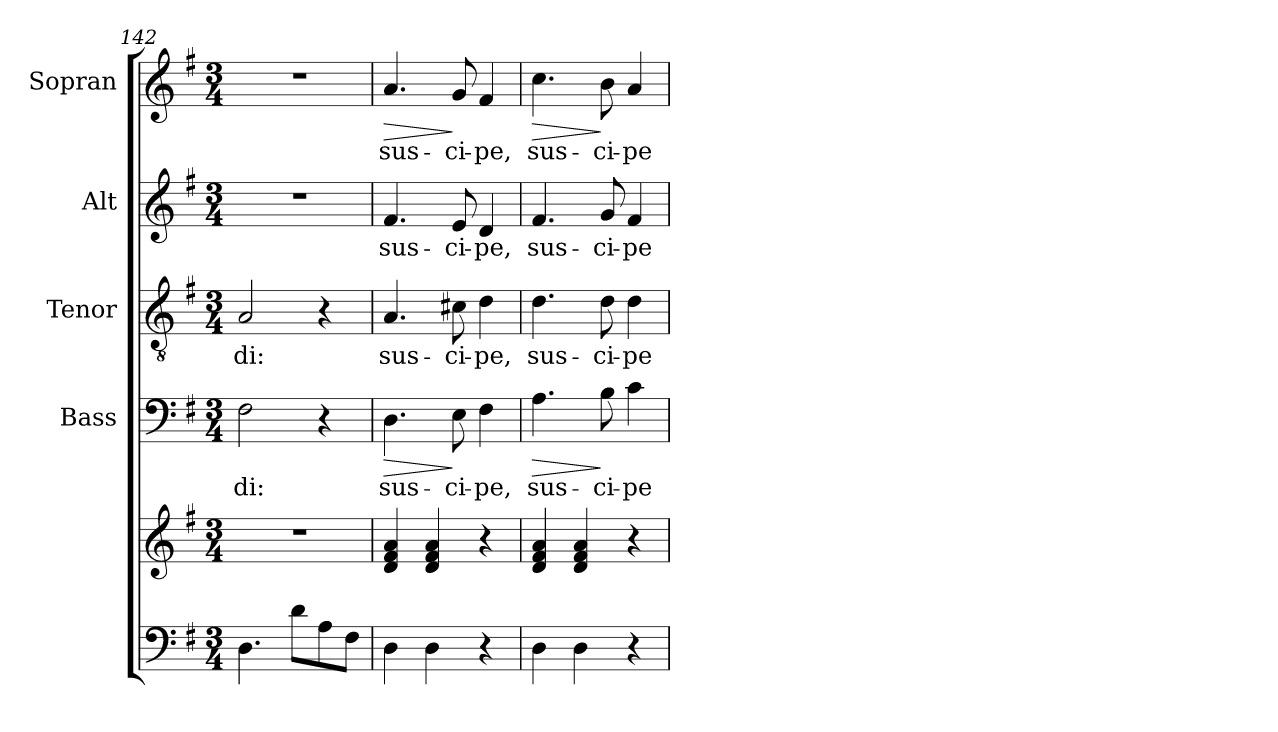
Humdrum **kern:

**kern	**kern	**kern	**text	**dynam	**kern	**text	**kern	**text	**kern	**text	**dynam
*part5	*part5	*part4	*part4	*part4	*part3	*part3	*part2	*part2	*part1	*part1	*part1
*staff6	*staff5	*staff4	*staff4	*staff4	*staff3	*staff3	*staff2	*staff2	*staff1	*staff1	*staff1
*	*	*I"Bass	*	*	*I"Tenor	*	*I"Alt	*	*I"Sopran	*	*
*	*	*I'B.	*	*	*I'T.	*	*I'A.	*	*I'S.	*	*
!!LO:PB:g=z
*clefF4	*clefG2	*clefF4	*	*	*clefGv2	*	*clefG2	*	*clefG2	*	*
*k[f#]	*k[f#]	*k[f#]	*	*	*k[f#]	*	*k[f#]	*	*k[f#]	*	*
*G:	*G:	*G:	*	*	*G:	*	*G:	*	*G:	*	*
*M3/4	*M3/4	*M3/4	*	*	*M3/4	*	*M3/4	*	*M3/4	*	*
=142	=142	=142	=142	=142	=142	=142	=142	=142	=142	=142	=142
!	!	!	!LO:LY:b	!	!	!LO:LY:b	!	!	!	!	!
4.D\	2.r	2F#\	-di:	.	2A/	-di:	2.r	.	2.r	.	.
8d\L	.	.	.	.	.	.	.	.	.	.	.
8A\	.	4r	.	.	4r	.	.	.	.	.	.
8F#\J	.	.	.	.	.	.	.	.	.	.	.
=143	=143	=143	=143	=143	=143	=143	=143	=143	=143	=143	=143
!	!	!	!LO:LY:b	!LO:HP:b	!	!LO:LY:b	!	!LO:LY:b	!	!LO:LY:b	!LO:HP:b
4D\	4d/ 4f#/ 4a/	4.D\	sus-	>	4.A/	sus-	4.f#/	sus-	4.a/	sus-	>
4D\	4d/ 4f#/ 4a/	.	.	.	.	.	.	.	.	.	.
!	!	!	!LO:LY:b	!	!	!LO:LY:b	!	!LO:LY:b	!	!LO:LY:b	!
.	.	8E\	-ci-	]	8c#X\	-ci-	8e/	-ci-	8g/	-ci-	]
!	!	!	!LO:LY:b	!	!	!LO:LY:b	!	!LO:LY:b	!	!LO:LY:b	!
4r	4r	4F#\	-pe,	.	4d\	-pe,	4d/	-pe,	4f#/	-pe,	.
=144	=144	=144	=144	=144	=144	=144	=144	=144	=144	=144	=144
!	!	!	!LO:LY:b	!LO:HP:b	!	!LO:LY:b	!	!LO:LY:b	!	!LO:LY:b	!LO:HP:b
4D\	4d/ 4f#/ 4a/	4.A\	sus-	>	4.d\	sus-	4.f#/	sus-	4.cc\	sus-	>
4D\	4d/ 4f#/ 4a/	.	.	.	.	.	.	.	.	.	.
!	!	!	!LO:LY:b	!	!	!LO:LY:b	!	!LO:LY:b	!	!LO:LY:b	!
.	.	8B\	-ci-	]	8d\	-ci-	8g/	-ci-	8b\	-ci-	]
!	!	!	!LO:LY:b	!	!	!LO:LY:b	!	!LO:LY:b	!	!LO:LY:b	!
4r	4r	4c\	-pe	.	4d\	-pe	4f#/	-pe	4a/	-pe	.
=	=	=	=	=	=	=	=	=	=	=	=
*-	*-	*-	*-	*-	*-	*-	*-	*-	*-	*-	*-
